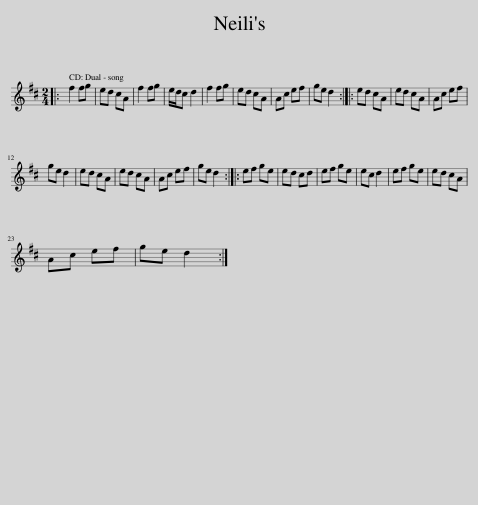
X:1
L:1/8
M:2/4
I:linebreak $
K:D
V:1 treble
V:1
|: f2 fg | ed cA | f2 fg | e/d/c d2 | f2 fg | %5
 ed cA | Ac ef | ge d2 :: ed cA | ed cA | %10
 Ac ef |$ ge d2 | ed cA | ed cA | Ac ef | %15
 ge d2 :: ef ge | ed cd | ef ge | ec d2 | %20
 ef ge | ed cA |$ Ac ef | ge d2 :| %24
